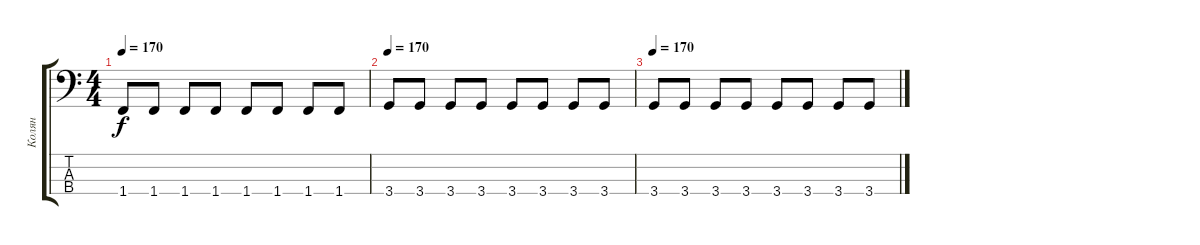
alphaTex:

\track ("Колян" "Колян") {instrument electricbassfinger}
\staff {score tabs}
\tuning (G2 D2 A1 E1) {hide}
\ts (4 4)
\tempo 170
\clef f4
\ks c
1.4.8{dy f} 1.4.8 1.4.8 1.4.8 1.4.8 1.4.8 1.4.8 1.4.8 |
\tempo 170
3.4.8 3.4.8 3.4.8 3.4.8 3.4.8 3.4.8 3.4.8 3.4.8 |
\tempo 170
3.4.8 3.4.8 3.4.8 3.4.8 3.4.8 3.4.8 3.4.8 3.4.8
